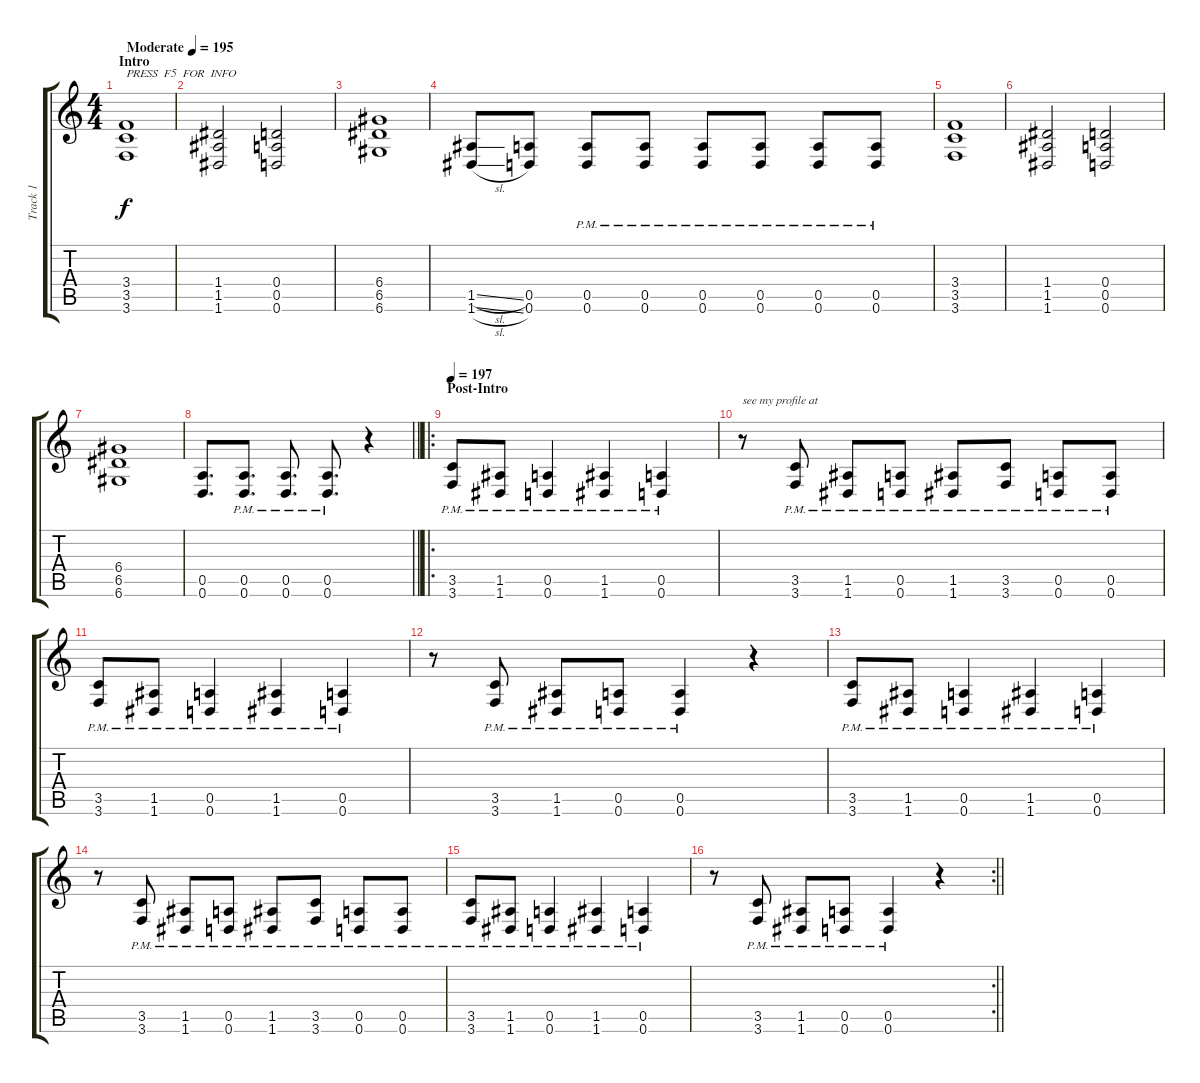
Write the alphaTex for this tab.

\track ("Track 1" "Track 1") {instrument distortionguitar}
\staff {score tabs}
\tuning (E4 B3 G3 D3 A2 D2) {hide}
\ts (4 4)
\section ("" "Intro")
\tempo (195 "Moderate")
\clef g2
\ks c
(3.4 3.5 3.6).1{txt "PRESS  F5  FOR  INFO" dy f instrument distortionguitar} |
(1.4 1.5 1.6).2 (0.4 0.5 0.6).2 |
(6.4 6.5 6.6).1 |
(1.5{sl} 1.6{sl}).8 (0.5 0.6).8 (0.5{pm} 0.6{pm}).8 (0.5{pm} 0.6{pm}).8 (0.5{pm} 0.6{pm}).8 (0.5{pm} 0.6{pm}).8 (0.5{pm} 0.6{pm}).8 (0.5{pm} 0.6{pm}).8 |
(3.4 3.5 3.6).1 |
(1.4 1.5 1.6).2 (0.4 0.5 0.6).2 |
(6.4 6.5 6.6).1 |
\barLineRight lightlight
(0.5 0.6).8{d} (0.5{pm} 0.6{pm}).8{d} (0.5{pm} 0.6{pm}).8{d} (0.5{pm} 0.6{pm}).8{d} r.4 |
\ro
\section ("" "Post-Intro")
\tempo 197
(3.5{pm} 3.6{pm}).8 (1.5{pm} 1.6{pm}).8 (0.5{pm} 0.6{pm}).4 (1.5{pm} 1.6{pm}).4 (0.5{pm} 0.6{pm}).4 |
r.8{txt "see my profile at"} (3.5{pm} 3.6{pm}).8 (1.5{pm} 1.6{pm}).8 (0.5{pm} 0.6{pm}).8 (1.5{pm} 1.6{pm}).8 (3.5{pm} 3.6{pm}).8 (0.5{pm} 0.6{pm}).8 (0.5{pm} 0.6{pm}).8 |
(3.5{pm} 3.6{pm}).8 (1.5{pm} 1.6{pm}).8 (0.5{pm} 0.6{pm}).4 (1.5{pm} 1.6{pm}).4 (0.5{pm} 0.6{pm}).4 |
r.8 (3.5{pm} 3.6{pm}).8 (1.5{pm} 1.6{pm}).8 (0.5{pm} 0.6{pm}).8 (0.5{pm} 0.6{pm}).4 r.4 |
(3.5{pm} 3.6{pm}).8 (1.5{pm} 1.6{pm}).8 (0.5{pm} 0.6{pm}).4 (1.5{pm} 1.6{pm}).4 (0.5{pm} 0.6{pm}).4 |
r.8 (3.5{pm} 3.6{pm}).8 (1.5{pm} 1.6{pm}).8 (0.5{pm} 0.6{pm}).8 (1.5{pm} 1.6{pm}).8 (3.5{pm} 3.6{pm}).8 (0.5{pm} 0.6{pm}).8 (0.5{pm} 0.6{pm}).8 |
(3.5{pm} 3.6{pm}).8 (1.5{pm} 1.6{pm}).8 (0.5{pm} 0.6{pm}).4 (1.5{pm} 1.6{pm}).4 (0.5{pm} 0.6{pm}).4 |
\rc 2
\barLineRight lightlight
r.8 (3.5{pm} 3.6{pm}).8 (1.5{pm} 1.6{pm}).8 (0.5{pm} 0.6{pm}).8 (0.5{pm} 0.6{pm}).4 r.4
